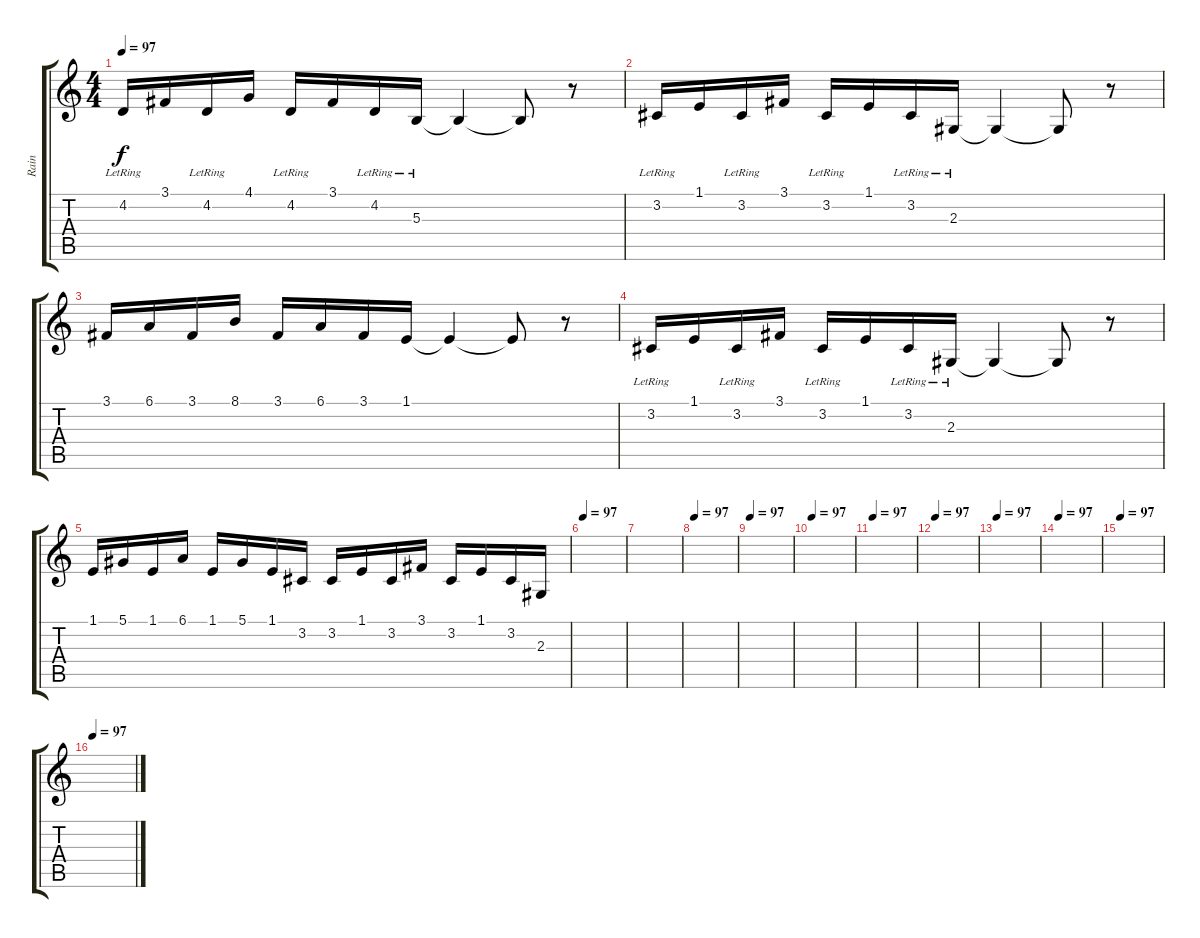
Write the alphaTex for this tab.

\track ("Rain" "Rain") {instrument pad1newage}
\staff {score tabs}
\tuning (Eb4 Bb3 Gb3 Db3 Ab2 Eb2) {hide}
\ts (4 4)
\tempo 97
\clef g2
\ks c
4.2{lr}.16{dy f} 3.1.16 4.2{lr}.16 4.1.16 4.2{lr}.16 3.1.16 4.2{lr}.16 5.3{lr}.16 5.3{t}.4 5.3{t}.8 r.8 |
3.2{lr}.16 1.1.16 3.2{lr}.16 3.1.16 3.2{lr}.16 1.1.16 3.2{lr}.16 2.3{lr}.16 2.3{t}.4 2.3{t}.8 r.8 |
3.1.16 6.1.16 3.1.16 8.1.16 3.1.16 6.1.16 3.1.16 1.1.16 1.1{t}.4 1.1{t}.8 r.8 |
3.2{lr}.16 1.1.16 3.2{lr}.16 3.1.16 3.2{lr}.16 1.1.16 3.2{lr}.16 2.3{lr}.16 2.3{t}.4 2.3{t}.8 r.8 |
1.1.16 5.1.16 1.1.16 6.1.16 1.1.16 5.1.16 1.1.16 3.2.16 3.2.16 1.1.16 3.2.16 3.1.16 3.2.16 1.1.16 3.2.16 2.3.16 |
\tempo 97
|
|
\tempo 97
|
\tempo 97
|
\tempo 97
|
\tempo 97
|
\tempo 97
|
\tempo 97
|
\tempo 97
|
\tempo 97
|
\tempo 97
